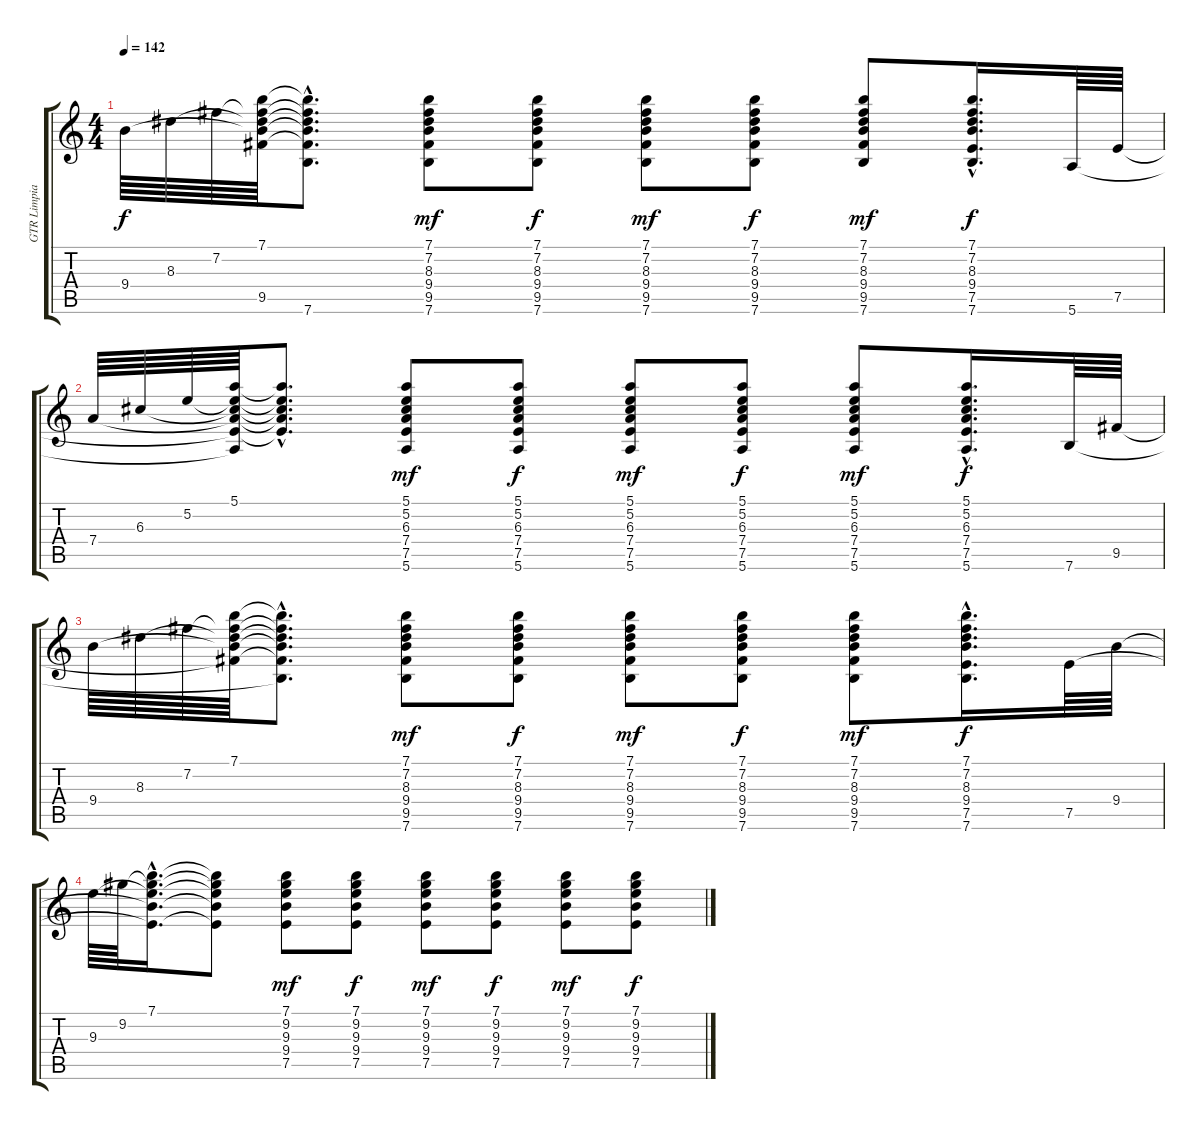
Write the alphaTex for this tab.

\track ("GTR Limpia" "GTR Limpia") {instrument acousticguitarsteel}
\staff {score tabs}
\tuning (E4 B3 G3 D3 A2 E2) {hide}
\ts (4 4)
\tempo 142
\clef g2
\ks c
9.4.64{dy f} 8.3.64 7.2.64 (7.1 7.2{t} 8.3{t} 9.4{t} 9.5{t}).64 (7.1{hac t} 7.2{hac t} 8.3{hac t} 9.4{hac t} 9.5{hac t} 7.6{hac t}).8{d} (7.1 7.2 8.3 9.4 9.5 7.6).8{dy mf} (7.1 7.2 8.3 9.4 9.5 7.6).8{dy f} (7.1 7.2 8.3 9.4 9.5 7.6).8{dy mf} (7.1 7.2 8.3 9.4 9.5 7.6).8{dy f} (7.1 7.2 8.3 9.4 9.5 7.6).8{dy mf} (7.1{hac} 7.2{hac} 8.3{hac} 9.4{hac} 7.5{hac} 7.6{hac}).16{d dy f} 5.6.64 7.5.64 |
7.4.64 6.3.64 5.2.64 (5.1 5.2{t} 6.3{t} 7.4{t} 7.5{t} 5.6{t}).64 (5.1{hac t} 5.2{hac t} 6.3{hac t} 7.4{hac t} 7.5{hac t}).8{d} (5.1 5.2 6.3 7.4 7.5 5.6).8{dy mf} (5.1 5.2 6.3 7.4 7.5 5.6).8{dy f} (5.1 5.2 6.3 7.4 7.5 5.6).8{dy mf} (5.1 5.2 6.3 7.4 7.5 5.6).8{dy f} (5.1 5.2 6.3 7.4 7.5 5.6).8{dy mf} (5.1{hac} 5.2{hac} 6.3{hac} 7.4{hac} 7.5{hac} 5.6{hac}).16{d dy f} 7.6.64 9.5.64 |
9.4.64 8.3.64 7.2.64 (7.1 7.2{t} 8.3{t} 9.4{t} 9.5{t}).64 (7.1{hac t} 7.2{hac t} 8.3{hac t} 9.4{hac t} 9.5{hac t} 7.6{hac t}).8{d} (7.1 7.2 8.3 9.4 9.5 7.6).8{dy mf} (7.1 7.2 8.3 9.4 9.5 7.6).8{dy f} (7.1 7.2 8.3 9.4 9.5 7.6).8{dy mf} (7.1 7.2 8.3 9.4 9.5 7.6).8{dy f} (7.1 7.2 8.3 9.4 9.5 7.6).8{dy mf} (7.1{hac} 7.2{hac} 8.3{hac} 9.4{hac} 7.5{hac} 7.6{hac}).16{d dy f} 7.5.64 9.4.64 |
9.3.64 9.2.64 (7.1{hac} 9.2{hac t} 9.3{hac t} 9.4{hac t} 7.5{hac t}).16{d} (7.1{t} 9.2{t} 9.3{t} 9.4{t} 7.5{t}).8 (7.1 9.2 9.3 9.4 7.5).8{dy mf} (7.1 9.2 9.3 9.4 7.5).8{dy f} (7.1 9.2 9.3 9.4 7.5).8{dy mf} (7.1 9.2 9.3 9.4 7.5).8{dy f} (7.1 9.2 9.3 9.4 7.5).8{dy mf} (7.1 9.2 9.3 9.4 7.5).8{dy f}
